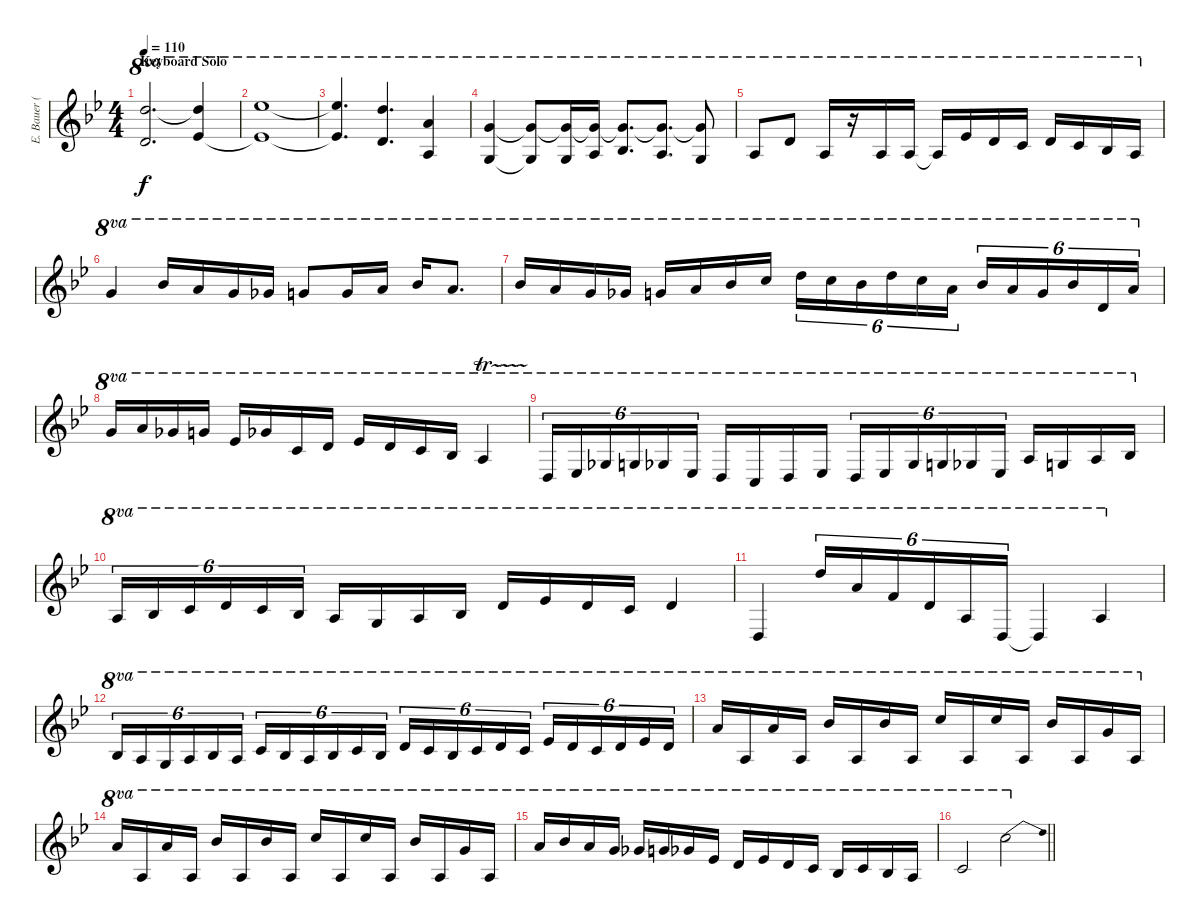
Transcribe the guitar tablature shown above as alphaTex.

\track ("E. Bauer (Keyboard)" "E. Bauer (") {instrument acousticgrandpiano}
\staff {score}
\tuning (E4 B3 G3 D3 A2 E2) {hide}
\ts (4 4)
\section ("" "Keyboard Solo")
\tempo 110
\clef g2
\ks gminor
(22.1 15.2).2{d ot 8va dy f instrument lead2sawtooth} (22.1{t} 16.2).4{ot 8va} |
(23.1 16.2{t}).1{ot 8va} |
(23.1{t} 16.2{t}).4{d ot 8va} (22.1 15.2).4{d ot 8va} (17.1 10.2).4{ot 8va} |
(15.1 8.2).4{ot 8va} (15.1{t} 8.2{t}).8{ot 8va} (15.1{t} 8.2).16{ot 8va} (15.1{t} 10.2).16{ot 8va} (15.1{t} 11.2).8{d ot 8va} (15.1{t} 10.2).8{d ot 8va} (15.1{t} 8.2).8{ot 8va} |
10.2.8{ot 8va} 10.1.8{ot 8va} 10.2.16{ot 8va} r.16{ot 8va} 10.2.16{ot 8va} 10.2.16{ot 8va} 10.2{t}.16{ot 8va} 11.1.16{ot 8va} 10.1.16{ot 8va} 8.1.16{ot 8va} 10.1.16{ot 8va} 8.1.16{ot 8va} 11.2.16{ot 8va} 10.2.16{ot 8va} |
15.1.4{ot 8va} 18.1.16{ot 8va} 17.1.16{ot 8va} 15.1.16{ot 8va} 14.1.16{ot 8va} 15.1.8{ot 8va} 15.1.16{ot 8va} 17.1.16{ot 8va} 18.1.16{ot 8va} 17.1.8{d ot 8va} |
18.1.16{ot 8va} 17.1.16{ot 8va} 15.1.16{ot 8va} 14.1.16{ot 8va} 15.1.16{ot 8va} 17.1.16{ot 8va} 18.1.16{ot 8va} 20.1.16{ot 8va} 22.1.16{tu (6 4) ot 8va} 20.1.16{tu (6 4) ot 8va} 18.1.16{tu (6 4) ot 8va} 22.1.16{tu (6 4) ot 8va} 20.1.16{tu (6 4) ot 8va} 17.1.16{tu (6 4) ot 8va} 18.1.16{tu (6 4) ot 8va} 17.1.16{tu (6 4) ot 8va} 15.1.16{tu (6 4) ot 8va} 18.1.16{tu (6 4) ot 8va} 10.1.16{tu (6 4) ot 8va} 17.1.16{tu (6 4) ot 8va} |
15.1.16{ot 8va} 17.1.16{ot 8va} 14.1.16{ot 8va} 15.1.16{ot 8va} 16.2.16{ot 8va} 14.1.16{ot 8va} 13.2.16{ot 8va} 15.2.16{ot 8va} 16.2.16{ot 8va} 15.2.16{ot 8va} 13.2.16{ot 8va} 15.3.16{ot 8va} 14.3{tr (15 32)}.4{ot 8va} |
12.4.16{tu (6 4) ot 8va} 13.4.16{tu (6 4) ot 8va} 16.4.16{tu (6 4) ot 8va} 17.4.16{tu (6 4) ot 8va} 16.4.16{tu (6 4) ot 8va} 13.4.16{tu (6 4) ot 8va} 12.4.16{ot 8va} 10.4.16{ot 8va} 12.4.16{ot 8va} 13.4.16{ot 8va} 12.4.16{tu (6 4) ot 8va} 13.4.16{tu (6 4) ot 8va} 16.4.16{tu (6 4) ot 8va} 17.4.16{tu (6 4) ot 8va} 16.4.16{tu (6 4) ot 8va} 13.4.16{tu (6 4) ot 8va} 14.3.16{ot 8va} 12.3.16{ot 8va} 14.3.16{ot 8va} 15.3.16{ot 8va} |
14.3.16{tu (6 4) ot 8va} 15.3.16{tu (6 4) ot 8va} 17.3.16{tu (6 4) ot 8va} 19.3.16{tu (6 4) ot 8va} 17.3.16{tu (6 4) ot 8va} 15.3.16{tu (6 4) ot 8va} 14.3.16{ot 8va} 12.3.16{ot 8va} 14.3.16{ot 8va} 15.3.16{ot 8va} 15.2.16{ot 8va} 16.2.16{ot 8va} 15.2.16{ot 8va} 13.2.16{ot 8va} 15.2.4{ot 8va} |
17.5.4{ot 8va} 22.1.16{tu (6 4) ot 8va} 17.1.16{tu (6 4) ot 8va} 18.2.16{tu (6 4) ot 8va} 19.3.16{tu (6 4) ot 8va} 19.4.16{tu (6 4) ot 8va} 17.5.16{tu (6 4) ot 8va} 17.5{t}.4{ot 8va} 14.3.4{ot 8va} |
15.3.16{tu (6 4) ot 8va} 14.3.16{tu (6 4) ot 8va} 12.3.16{tu (6 4) ot 8va} 14.3.16{tu (6 4) ot 8va} 15.3.16{tu (6 4) ot 8va} 14.3.16{tu (6 4) ot 8va} 17.3.16{tu (6 4) ot 8va} 15.3.16{tu (6 4) ot 8va} 14.3.16{tu (6 4) ot 8va} 15.3.16{tu (6 4) ot 8va} 17.3.16{tu (6 4) ot 8va} 15.3.16{tu (6 4) ot 8va} 19.3.16{tu (6 4) ot 8va} 17.3.16{tu (6 4) ot 8va} 15.3.16{tu (6 4) ot 8va} 17.3.16{tu (6 4) ot 8va} 19.3.16{tu (6 4) ot 8va} 17.3.16{tu (6 4) ot 8va} 20.3.16{tu (6 4) ot 8va} 19.3.16{tu (6 4) ot 8va} 17.3.16{tu (6 4) ot 8va} 19.3.16{tu (6 4) ot 8va} 20.3.16{tu (6 4) ot 8va} 19.3.16{tu (6 4) ot 8va} |
17.1.16{ot 8va} 5.1.16{ot 8va} 17.1.16{ot 8va} 5.1.16{ot 8va} 18.1.16{ot 8va} 5.1.16{ot 8va} 18.1.16{ot 8va} 5.1.16{ot 8va} 20.1.16{ot 8va} 5.1.16{ot 8va} 20.1.16{ot 8va} 5.1.16{ot 8va} 18.1.16{ot 8va} 5.1.16{ot 8va} 15.1.16{ot 8va} 5.1.16{ot 8va} |
17.1.16{ot 8va} 5.1.16{ot 8va} 17.1.16{ot 8va} 5.1.16{ot 8va} 18.1.16{ot 8va} 5.1.16{ot 8va} 18.1.16{ot 8va} 5.1.16{ot 8va} 20.1.16{ot 8va} 5.1.16{ot 8va} 20.1.16{ot 8va} 5.1.16{ot 8va} 18.1.16{ot 8va} 5.1.16{ot 8va} 15.1.16{ot 8va} 5.1.16{ot 8va} |
17.1.16{ot 8va} 18.1.16{ot 8va} 17.1.16{ot 8va} 15.1.16{ot 8va} 14.1.16{ot 8va} 15.1.16{ot 8va} 14.1.16{ot 8va} 11.1.16{ot 8va} 15.2.16{ot 8va} 16.2.16{ot 8va} 15.2.16{ot 8va} 13.2.16{ot 8va} 11.2.16{ot 8va} 13.2.16{ot 8va} 11.2.16{ot 8va} 10.2.16{ot 8va} |
\barLineRight lightlight
13.2.2{ot 8va} 20.1{be (bend 0 0 60 4)}.2{ot 8va}
